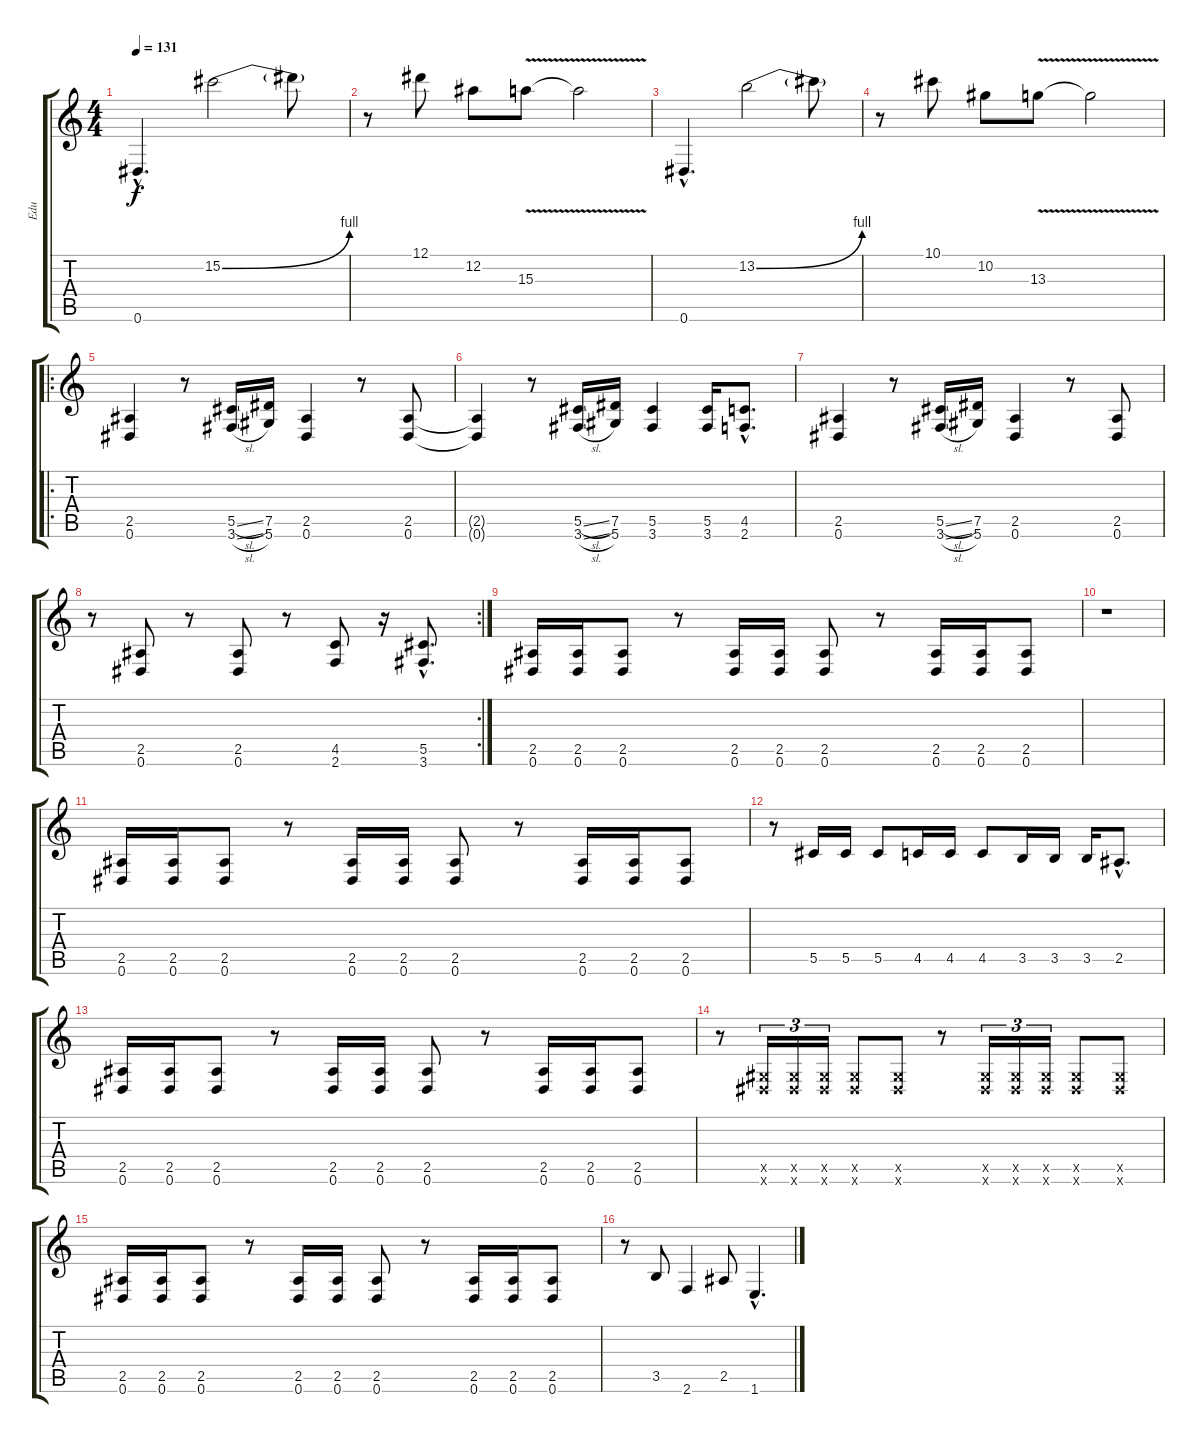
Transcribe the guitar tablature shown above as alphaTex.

\track ("Edu" "Edu") {instrument overdrivenguitar}
\staff {score tabs}
\tuning (Eb4 Bb3 Gb3 Db3 Ab2 Eb2) {hide}
\ts (4 4)
\tempo 131
\clef g2
\ks c
0.6{hac}.4{d dy f instrument overdrivenguitar} 15.2{be (bend 0 0 60 4)}.2 15.2{t}.8 |
r.8 12.1.8 12.2.8 15.3{v}.8 15.3{t}.2 |
0.6{hac}.4{d} 13.2{be (bend 0 0 60 4)}.2 13.2{t}.8 |
r.8 10.1.8 10.2.8 13.3{v}.8 13.3{t}.2 |
\ro
(2.5 0.6).4 r.8 (5.5{sl} 3.6{sl}).16 (7.5 5.6).16 (2.5 0.6).4 r.8 (2.5 0.6).8 |
(2.5{t} 0.6{t}).4 r.8 (5.5{sl} 3.6{sl}).16 (7.5 5.6).16 (5.5 3.6).4 (5.5 3.6).16 (4.5{hac} 2.6{hac}).8{d} |
(2.5 0.6).4 r.8 (5.5{sl} 3.6{sl}).16 (7.5 5.6).16 (2.5 0.6).4 r.8 (2.5 0.6).8 |
\rc 2
r.8 (2.5 0.6).8 r.8 (2.5 0.6).8 r.8 (4.5 2.6).8 r.16 (5.5{hac} 3.6{hac}).8{d} |
(2.5 0.6).16 (2.5 0.6).16 (2.5 0.6).8 r.8 (2.5 0.6).16 (2.5 0.6).16 (2.5 0.6).8 r.8 (2.5 0.6).16 (2.5 0.6).16 (2.5 0.6).8 |
r.1 |
(2.5 0.6).16 (2.5 0.6).16 (2.5 0.6).8 r.8 (2.5 0.6).16 (2.5 0.6).16 (2.5 0.6).8 r.8 (2.5 0.6).16 (2.5 0.6).16 (2.5 0.6).8 |
r.8 5.5.16 5.5.16 5.5.8 4.5.16 4.5.16 4.5.8 3.5.16 3.5.16 3.5.16 2.5{hac}.8{d} |
(2.5 0.6).16 (2.5 0.6).16 (2.5 0.6).8 r.8 (2.5 0.6).16 (2.5 0.6).16 (2.5 0.6).8 r.8 (2.5 0.6).16 (2.5 0.6).16 (2.5 0.6).8 |
r.8 (0.5{x} 0.6{x}).16{tu (3 2)} (0.5{x} 0.6{x}).16{tu (3 2)} (0.5{x} 0.6{x}).16{tu (3 2)} (0.5{x} 0.6{x}).8 (0.5{x} 0.6{x}).8 r.8 (0.5{x} 0.6{x}).16{tu (3 2)} (0.5{x} 0.6{x}).16{tu (3 2)} (0.5{x} 0.6{x}).16{tu (3 2)} (0.5{x} 0.6{x}).8 (0.5{x} 0.6{x}).8 |
(2.5 0.6).16 (2.5 0.6).16 (2.5 0.6).8 r.8 (2.5 0.6).16 (2.5 0.6).16 (2.5 0.6).8 r.8 (2.5 0.6).16 (2.5 0.6).16 (2.5 0.6).8 |
r.8 3.5.8 2.6.4 2.5.8 1.6{hac}.4{d}
